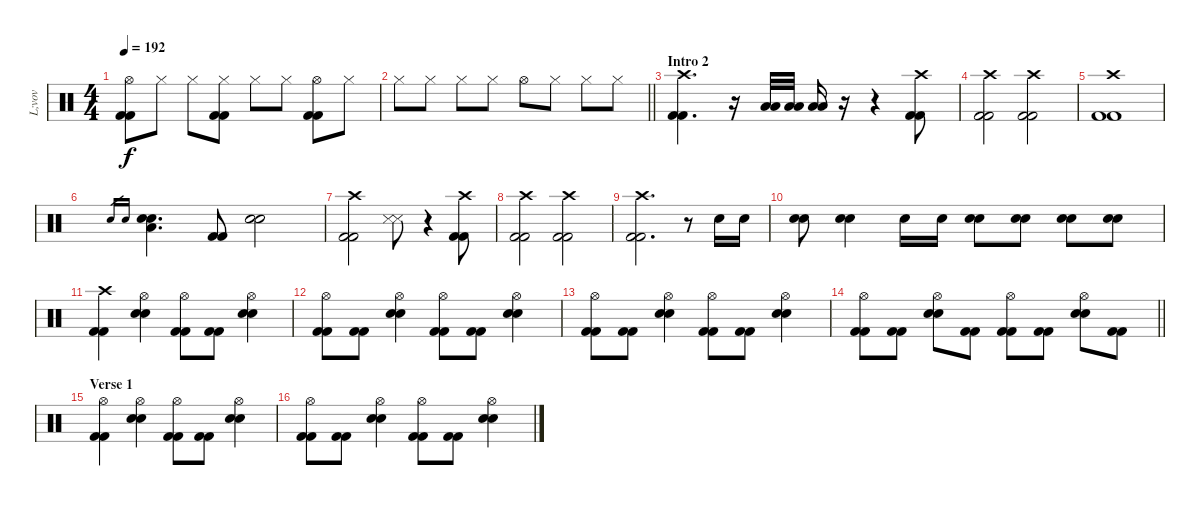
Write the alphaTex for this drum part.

\track ("L;vov" "L;vov") {instrument percussion}
\staff {score}
\articulation defaults
\ts (4 4)
\tempo 192
\clef neutral
\ks c
("Hi-Hat (open)" "Kick (hit) 2" "Kick (hit) 2").8{dy f} "Hi-Hat (closed)".8 "Hi-Hat (closed)".8 ("Hi-Hat (closed)" "Kick (hit) 2" "Kick (hit) 2").8 "Hi-Hat (closed)".8 "Hi-Hat (closed)".8 ("Hi-Hat (open)" "Kick (hit) 2" "Kick (hit) 2").8 "Hi-Hat (closed)".8 |
\barLineRight lightlight "Hi-Hat (closed)".8 "Hi-Hat (closed)".8 "Hi-Hat (closed)".8 "Hi-Hat (closed)".8 "Hi-Hat (open)".8 "Hi-Hat (closed)".8 "Hi-Hat (closed)".8 "Hi-Hat (closed)".8
|
\section ("" "Intro 2")
("Crash high (hit)" "Kick (hit) 2" "Kick (hit) 2").4{d} r.16 ("Low Tom (hit)" "Low Tom (hit)").32 ("Low Tom (hit)" "Low Tom (hit)").32 ("Low Tom (hit)" "Low Tom (hit)").16 r.16 r.4 ("Crash high (hit)" "Kick (hit) 2" "Kick (hit) 2").8 |
("Crash high (hit)" "Kick (hit) 2" "Kick (hit) 2").2 ("Crash high (hit)" "Kick (hit) 2" "Kick (hit) 2").2 |
("Crash high (hit)" "Kick (hit) 2" "Kick (hit) 2").1 |
"Electric Snare (hit)".16{gr} "Electric Snare (hit)".16{gr} ("Electric Snare (hit)" "Electric Snare (hit)" "Low Tom (hit)").4{d} ("Kick (hit) 2" "Kick (hit) 2").8 ("Electric Snare (hit)" "Electric Snare (hit)").2 |
("Crash high (hit)" "Kick (hit) 2" "Kick (hit) 2").2 ("Snare (side stick) 3" "Snare (side stick) 3").8 r.4 ("Crash high (hit)" "Kick (hit) 2" "Kick (hit) 2").8 |
("Crash high (hit)" "Kick (hit) 2" "Kick (hit) 2").2 ("Crash high (hit)" "Kick (hit) 2" "Kick (hit) 2").2 |
("Crash high (hit)" "Kick (hit) 2" "Kick (hit) 2").2{d} r.8 "Electric Snare (hit)".16 "Electric Snare (hit)".16 |
("Electric Snare (hit)" "Electric Snare (hit)").8 ("Electric Snare (hit)" "Electric Snare (hit)").4 "Electric Snare (hit)".16 "Electric Snare (hit)".16 ("Electric Snare (hit)" "Electric Snare (hit)").8 ("Electric Snare (hit)" "Electric Snare (hit)").8 ("Electric Snare (hit)" "Electric Snare (hit)").8 ("Electric Snare (hit)" "Electric Snare (hit)").8 |
("Crash high (hit)" "Kick (hit) 2" "Kick (hit) 2").4 ("Hi-Hat (open)" "Electric Snare (hit)" "Electric Snare (hit)").4 ("Hi-Hat (open)" "Kick (hit) 2" "Kick (hit) 2").8 ("Kick (hit) 2" "Kick (hit) 2").8 ("Hi-Hat (open)" "Electric Snare (hit)" "Electric Snare (hit)").4 |
("Hi-Hat (open)" "Kick (hit) 2" "Kick (hit) 2").8 ("Kick (hit) 2" "Kick (hit) 2").8 ("Hi-Hat (open)" "Electric Snare (hit)" "Electric Snare (hit)").4 ("Hi-Hat (open)" "Kick (hit) 2" "Kick (hit) 2").8 ("Kick (hit) 2" "Kick (hit) 2").8 ("Hi-Hat (open)" "Electric Snare (hit)" "Electric Snare (hit)").4 |
("Hi-Hat (open)" "Kick (hit) 2" "Kick (hit) 2").8 ("Kick (hit) 2" "Kick (hit) 2").8 ("Hi-Hat (open)" "Electric Snare (hit)" "Electric Snare (hit)").4 ("Hi-Hat (open)" "Kick (hit) 2" "Kick (hit) 2").8 ("Kick (hit) 2" "Kick (hit) 2").8 ("Hi-Hat (open)" "Electric Snare (hit)" "Electric Snare (hit)").4 |
\barLineRight lightlight
("Hi-Hat (open)" "Kick (hit) 2" "Kick (hit) 2").8 ("Kick (hit) 2" "Kick (hit) 2").8 ("Hi-Hat (open)" "Electric Snare (hit)" "Electric Snare (hit)").8 ("Kick (hit) 2" "Kick (hit) 2").8 ("Hi-Hat (open)" "Kick (hit) 2" "Kick (hit) 2").8 ("Kick (hit) 2" "Kick (hit) 2").8 ("Hi-Hat (open)" "Electric Snare (hit)" "Electric Snare (hit)").8 ("Kick (hit) 2" "Kick (hit) 2").8 |
\section ("" "Verse 1")
("Hi-Hat (open)" "Kick (hit) 2" "Kick (hit) 2").4 ("Hi-Hat (open)" "Electric Snare (hit)" "Electric Snare (hit)").4 ("Hi-Hat (open)" "Kick (hit) 2" "Kick (hit) 2").8 ("Kick (hit) 2" "Kick (hit) 2").8 ("Hi-Hat (open)" "Electric Snare (hit)" "Electric Snare (hit)").4 |
("Hi-Hat (open)" "Kick (hit) 2" "Kick (hit) 2").8 ("Kick (hit) 2" "Kick (hit) 2").8 ("Hi-Hat (open)" "Electric Snare (hit)" "Electric Snare (hit)").4 ("Hi-Hat (open)" "Kick (hit) 2" "Kick (hit) 2").8 ("Kick (hit) 2" "Kick (hit) 2").8 ("Hi-Hat (open)" "Electric Snare (hit)" "Electric Snare (hit)").4
